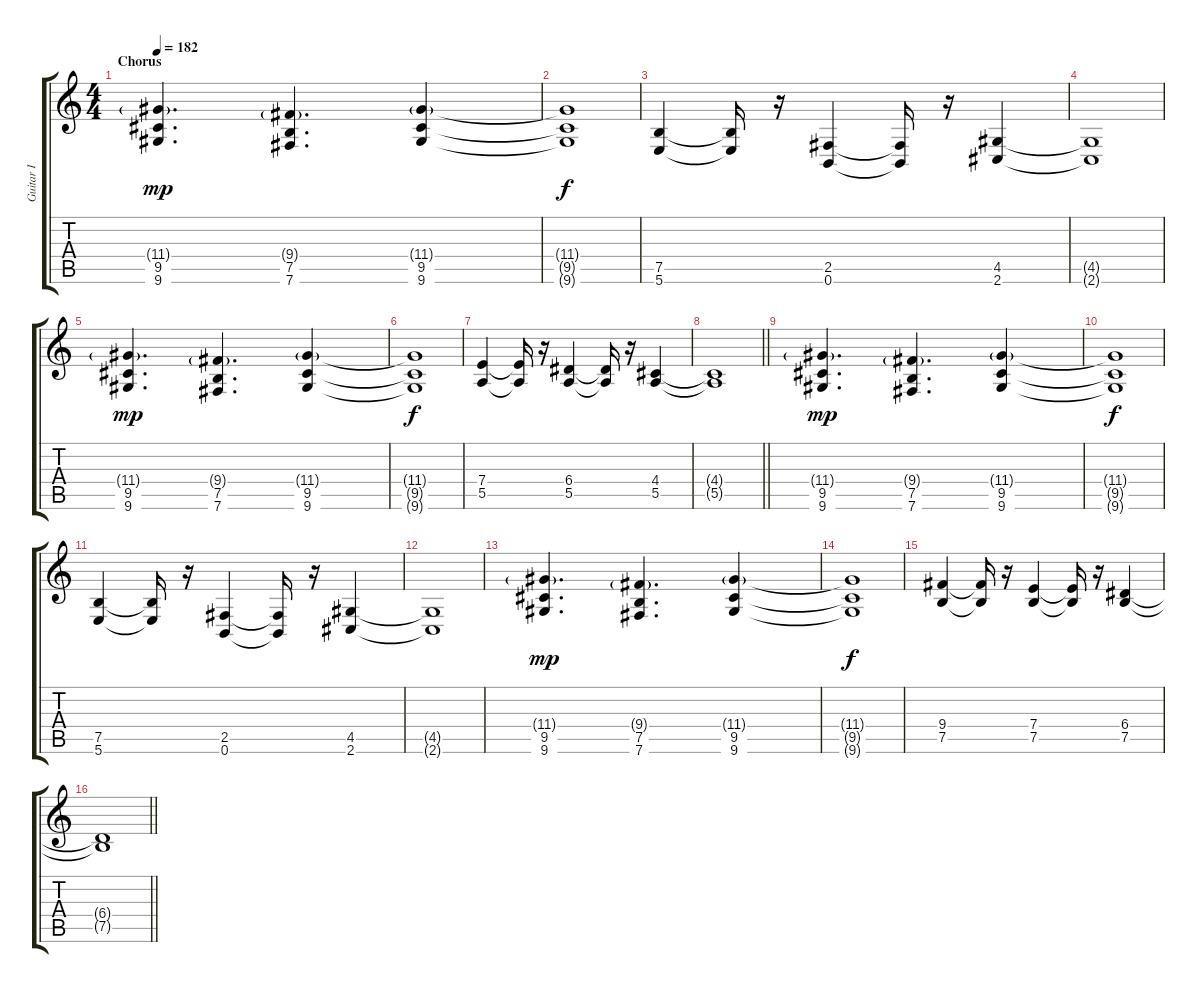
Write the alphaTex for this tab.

\track ("Guitar I" "Guitar I") {instrument distortionguitar}
\staff {score tabs}
\tuning (B3 Gb3 D3 A2 E2 B1) {hide}
\ts (4 4)
\section ("" "Chorus")
\tempo 182
\clef g2
\ks c
(11.4{g} 9.5 9.6).4{d dy mp} (9.4{g} 7.5 7.6).4{d} (11.4{g} 9.5 9.6).4 |
(11.4{t} 9.5{t} 9.6{t}).1{dy f} |
(7.5 5.6).4 (7.5{t} 5.6{t}).16 r.16 (2.5 0.6).4 (2.5{t} 0.6{t}).16 r.16 (4.5 2.6).4 |
(4.5{t} 2.6{t}).1 |
(11.4{g} 9.5 9.6).4{d dy mp} (9.4{g} 7.5 7.6).4{d} (11.4{g} 9.5 9.6).4 |
(11.4{t} 9.5{t} 9.6{t}).1{dy f} |
(7.4 5.5).4 (7.4{t} 5.5{t}).16 r.16 (6.4 5.5).4 (6.4{t} 5.5{t}).16 r.16 (4.4 5.5).4 |
\barLineRight lightlight
(4.4{t} 5.5{t}).1 |
\section ("" "")
(11.4{g} 9.5 9.6).4{d dy mp} (9.4{g} 7.5 7.6).4{d} (11.4{g} 9.5 9.6).4 |
(11.4{t} 9.5{t} 9.6{t}).1{dy f} |
(7.5 5.6).4 (7.5{t} 5.6{t}).16 r.16 (2.5 0.6).4 (2.5{t} 0.6{t}).16 r.16 (4.5 2.6).4 |
(4.5{t} 2.6{t}).1 |
(11.4{g} 9.5 9.6).4{d dy mp} (9.4{g} 7.5 7.6).4{d} (11.4{g} 9.5 9.6).4 |
(11.4{t} 9.5{t} 9.6{t}).1{dy f} |
(9.4 7.5).4 (9.4{t} 7.5{t}).16 r.16 (7.4 7.5).4 (7.4{t} 7.5{t}).16 r.16 (6.4 7.5).4 |
\barLineRight lightlight
(6.4{t} 7.5{t}).1
